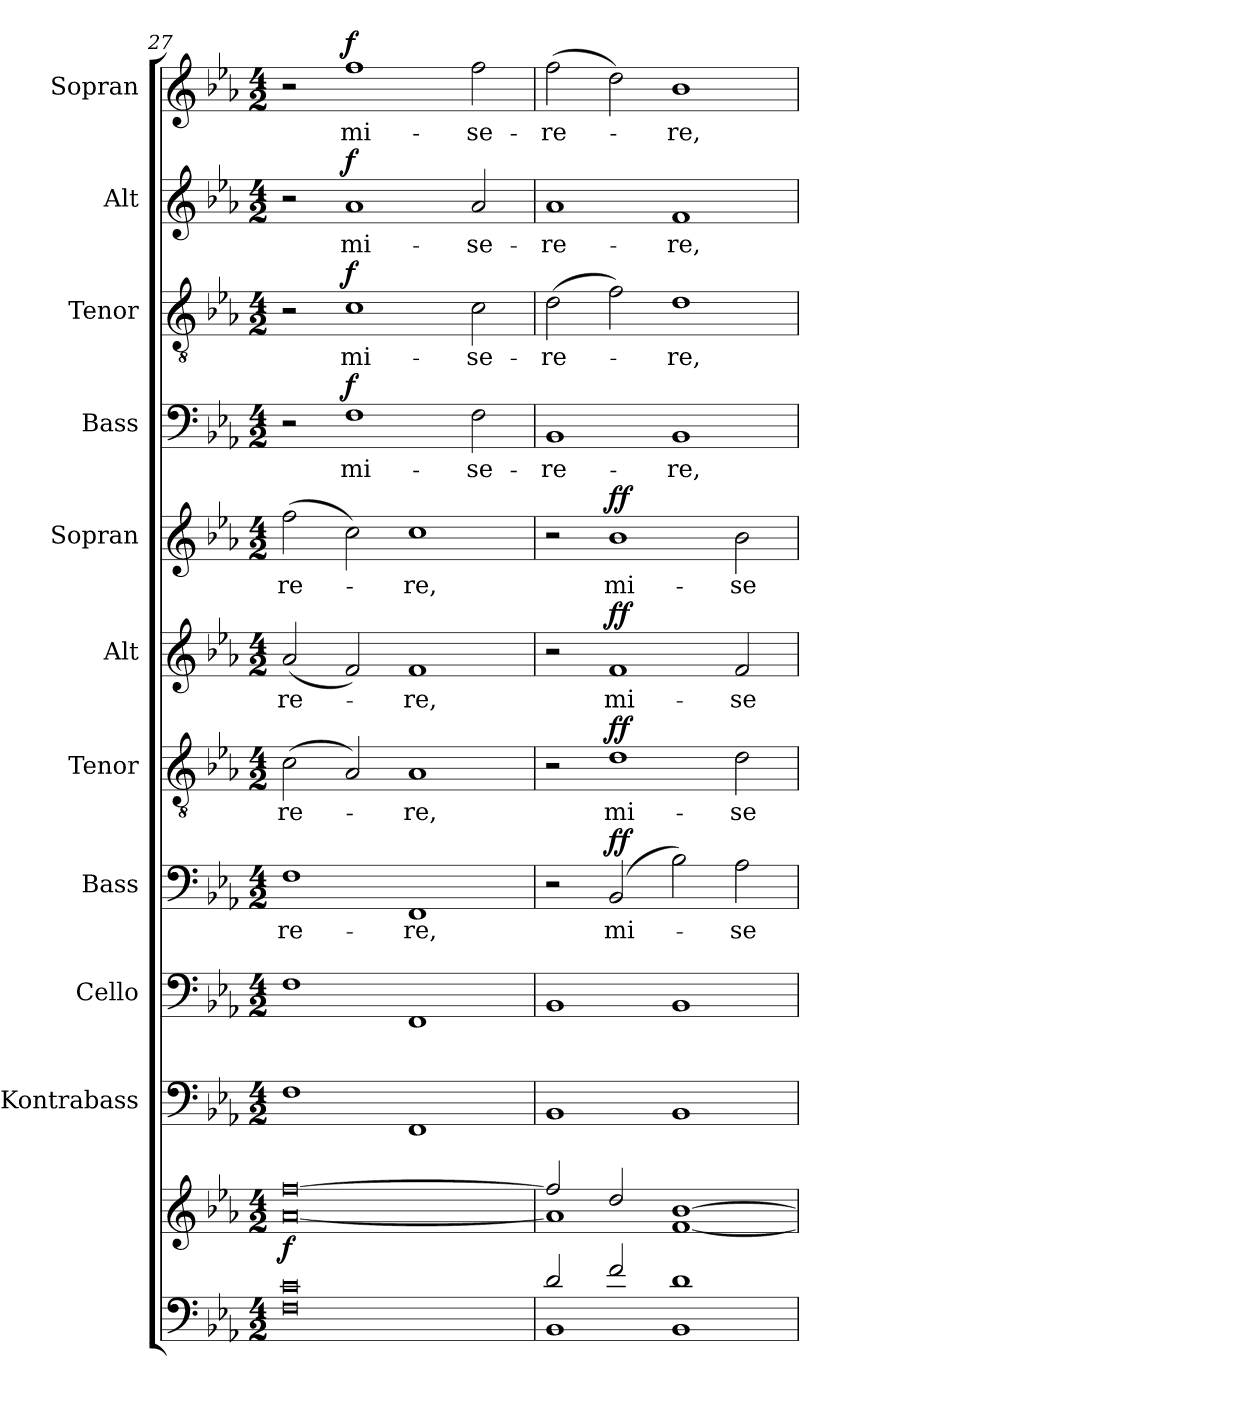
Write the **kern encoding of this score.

**kern	**kern	**dynam	**kern	**kern	**kern	**text	**dynam	**kern	**text	**dynam	**kern	**text	**dynam	**kern	**text	**dynam	**kern	**text	**dynam	**kern	**text	**dynam	**kern	**text	**dynam	**kern	**text	**dynam
*part11	*part11	*part11	*part10	*part9	*part8	*part8	*part8	*part7	*part7	*part7	*part6	*part6	*part6	*part5	*part5	*part5	*part4	*part4	*part4	*part3	*part3	*part3	*part2	*part2	*part2	*part1	*part1	*part1
*staff12	*staff11	*staff11/12	*staff10	*staff9	*staff8	*staff8	*staff8	*staff7	*staff7	*staff7	*staff6	*staff6	*staff6	*staff5	*staff5	*staff5	*staff4	*staff4	*staff4	*staff3	*staff3	*staff3	*staff2	*staff2	*staff2	*staff1	*staff1	*staff1
*	*	*	*I"Kontrabass	*I"Cello	*I"Bass	*	*	*I"Tenor	*	*	*I"Alt	*	*	*I"Sopran	*	*	*I"Bass	*	*	*I"Tenor	*	*	*I"Alt	*	*	*I"Sopran	*	*
*	*	*	*I'Kb.	*	*I'B.	*	*	*I'T.	*	*	*I'A.	*	*	*I'S.	*	*	*I'B.	*	*	*I'T.	*	*	*I'A.	*	*	*I'S.	*	*
*clefF4	*clefG2	*	*clefF4	*clefF4	*clefF4	*	*	*clefGv2	*	*	*clefG2	*	*	*clefG2	*	*	*clefF4	*	*	*clefGv2	*	*	*clefG2	*	*	*clefG2	*	*
*	*	*	*ITrd7c12	*	*	*	*	*	*	*	*	*	*	*	*	*	*	*	*	*	*	*	*	*	*	*	*	*
*k[b-e-a-]	*k[b-e-a-]	*	*k[b-e-a-]	*k[b-e-a-]	*k[b-e-a-]	*	*	*k[b-e-a-]	*	*	*k[b-e-a-]	*	*	*k[b-e-a-]	*	*	*k[b-e-a-]	*	*	*k[b-e-a-]	*	*	*k[b-e-a-]	*	*	*k[b-e-a-]	*	*
*E-:	*E-:	*	*E-:	*E-:	*E-:	*	*	*E-:	*	*	*E-:	*	*	*E-:	*	*	*E-:	*	*	*E-:	*	*	*E-:	*	*	*E-:	*	*
*M4/2	*M4/2	*	*M4/2	*M4/2	*M4/2	*	*	*M4/2	*	*	*M4/2	*	*	*M4/2	*	*	*M4/2	*	*	*M4/2	*	*	*M4/2	*	*	*M4/2	*	*
=27	=27	=27	=27	=27	=27	=27	=27	=27	=27	=27	=27	=27	=27	=27	=27	=27	=27	=27	=27	=27	=27	=27	=27	=27	=27	=27	=27	=27
*^	*^	*	*	*	*	*	*	*	*	*	*	*	*	*	*	*	*	*	*	*	*	*	*	*	*	*	*	*
!	!	!	!	!LO:DY:b	!	!	!	!LO:LY:b	!	!	!LO:LY:b	!	!	!LO:LY:b	!	!	!LO:LY:b	!	!	!	!	!	!	!	!	!	!	!	!	!
0c	0F	[>0ff	[<0a-	f	1FF	1F	1F	-re-	.	(>2c\	-re-	.	(<2a-/	-re-	.	(>2ff\	-re-	.	2r	.	.	2r	.	.	2r	.	.	2r	.	.
!	!	!	!	!	!	!	!	!	!	!	!	!	!	!	!	!	!	!	!	!LO:LY:b	!LO:DY:a	!	!LO:LY:b	!LO:DY:a	!	!LO:LY:b	!LO:DY:a	!	!LO:LY:b	!LO:DY:a
.	.	.	.	.	.	.	.	.	.	2A-/)	.	.	2f/)	.	.	2cc\)	.	.	1F	mi-	f	1c	mi-	f	1a-	mi-	f	1ff	mi-	f
!	!	!	!	!	!	!	!	!LO:LY:b	!	!	!LO:LY:b	!	!	!LO:LY:b	!	!	!LO:LY:b	!	!	!	!	!	!	!	!	!	!	!	!	!
.	.	.	.	.	1FFF	1FF	1FF	-re,	.	1A-	-re,	.	1f	-re,	.	1cc	-re,	.	.	.	.	.	.	.	.	.	.	.	.	.
!	!	!	!	!	!	!	!	!	!	!	!	!	!	!	!	!	!	!	!	!LO:LY:b	!	!	!LO:LY:b	!	!	!LO:LY:b	!	!	!LO:LY:b	!
.	.	.	.	.	.	.	.	.	.	.	.	.	.	.	.	.	.	.	2F\	-se-	.	2c\	-se-	.	2a-/	-se-	.	2ff\	-se-	.
=28	=28	=28	=28	=28	=28	=28	=28	=28	=28	=28	=28	=28	=28	=28	=28	=28	=28	=28	=28	=28	=28	=28	=28	=28	=28	=28	=28	=28	=28	=28
!	!	!	!	!	!	!	!	!	!	!	!	!	!	!	!	!	!	!	!	!LO:LY:b	!	!	!LO:LY:b	!	!	!LO:LY:b	!	!	!LO:LY:b	!
2d/	1BB-	2ff/]	1a-]	.	1BBB-	1BB-	2r	.	.	2r	.	.	2r	.	.	2r	.	.	1BB-	-re-	.	(>2d\	-re-	.	1a-	-re-	.	(>2ff\	-re-	.
!	!	!	!	!	!	!	!	!LO:LY:b	!LO:DY:a	!	!LO:LY:b	!LO:DY:a	!	!LO:LY:b	!LO:DY:a	!	!LO:LY:b	!LO:DY:a	!	!	!	!	!	!	!	!	!	!	!	!
2f/	.	2dd/	.	.	.	.	(2BB-/	mi-	ff	1d	mi-	ff	1f	mi-	ff	1b-	mi-	ff	.	.	.	2f\)	.	.	.	.	.	2dd\)	.	.
!	!	!	!	!	!	!	!	!	!	!	!	!	!	!	!	!	!	!	!	!LO:LY:b	!	!	!LO:LY:b	!	!	!LO:LY:b	!	!	!LO:LY:b	!
1d	1BB-	[>1b-	[<1f	.	1BBB-	1BB-	2B-\)	.	.	.	.	.	.	.	.	.	.	.	1BB-	-re,	.	1d	-re,	.	1f	-re,	.	1b-	-re,	.
!	!	!	!	!	!	!	!	!LO:LY:b	!	!	!LO:LY:b	!	!	!LO:LY:b	!	!	!LO:LY:b	!	!	!	!	!	!	!	!	!	!	!	!	!
.	.	.	.	.	.	.	2A-\	-se-	.	2d\	-se-	.	2f/	-se-	.	2b-\	-se-	.	.	.	.	.	.	.	.	.	.	.	.	.
*v	*v	*	*	*	*	*	*	*	*	*	*	*	*	*	*	*	*	*	*	*	*	*	*	*	*	*	*	*	*	*
*	*v	*v	*	*	*	*	*	*	*	*	*	*	*	*	*	*	*	*	*	*	*	*	*	*	*	*	*	*	*
=	=	=	=	=	=	=	=	=	=	=	=	=	=	=	=	=	=	=	=	=	=	=	=	=	=	=	=	=
*-	*-	*-	*-	*-	*-	*-	*-	*-	*-	*-	*-	*-	*-	*-	*-	*-	*-	*-	*-	*-	*-	*-	*-	*-	*-	*-	*-	*-
